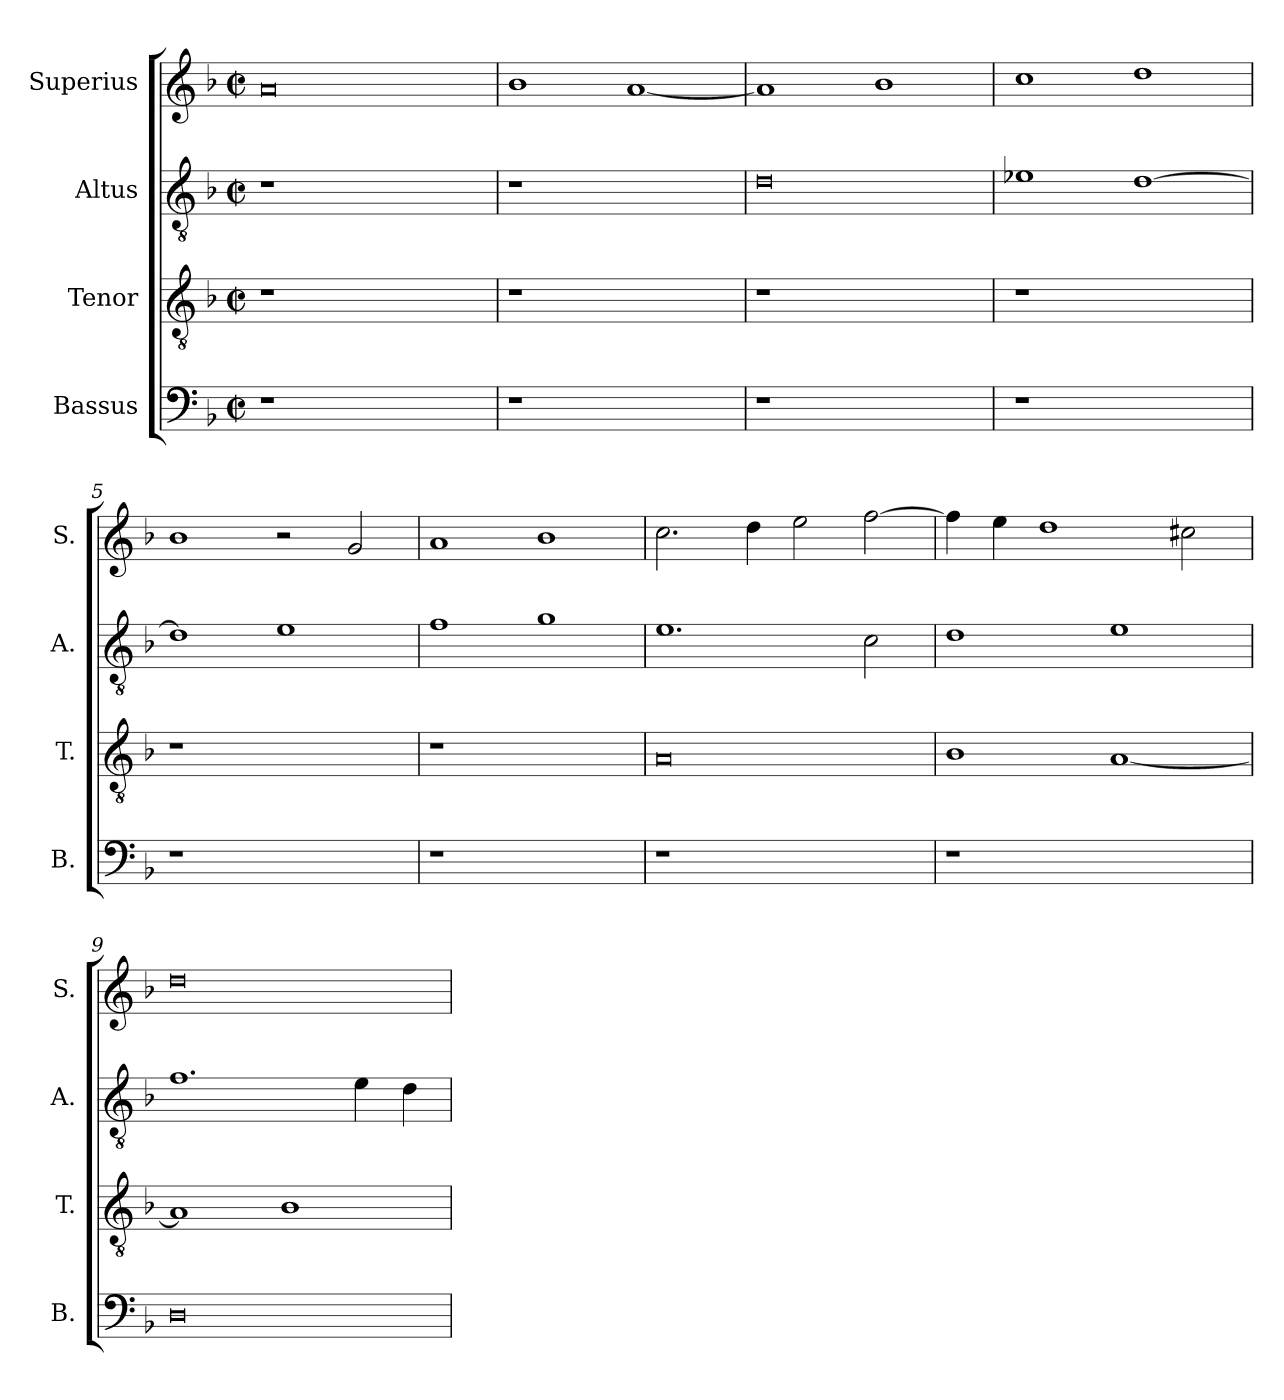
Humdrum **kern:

**kern	**kern	**kern	**kern
*part4	*part3	*part2	*part1
*staff4	*staff3	*staff2	*staff1
*I"Bassus	*I"Tenor	*I"Altus	*I"Superius
*I'B.	*I'T.	*I'A.	*I'S.
!!LO:PB:g=z
*clefF4	*clefGv2	*clefGv2	*clefG2
*	*ITrd7c12	*ITrd7c12	*
*k[b-]	*k[b-]	*k[b-]	*k[b-]
*F:	*F:	*F:	*F:
*M2/2	*M2/2	*M2/2	*M2/2
*met(c|)	*met(c|)	*met(c|)	*met(c|)
=1	=1	=1	=1
!LO:N:vis=1	!LO:N:vis=1	!LO:N:vis=1	!
1r	1r	1r	0ai
1ryy	1ryy	1ryy	.
=2	=2	=2	=2
!LO:N:vis=1	!LO:N:vis=1	!LO:N:vis=1	!
1r	1r	1r	1b-i
1ryy	1ryy	1ryy	[<1ai
=3	=3	=3	=3
!LO:N:vis=1	!LO:N:vis=1	!	!
1r	1r	0Di	1ai]
1ryy	1ryy	.	1b-i
=4	=4	=4	=4
!LO:N:vis=1	!LO:N:vis=1	!	!
1r	1r	1E-Xi	1cci
1ryy	1ryy	[>1Di	1ddi
=5	=5	=5	=5
!LO:N:vis=1	!LO:N:vis=1	!	!
1r	1r	1Di]	1b-i
1ryy	1ryy	1Ei	2r
.	.	.	2gi/
=6	=6	=6	=6
!LO:N:vis=1	!LO:N:vis=1	!	!
1r	1r	1Fi	1ai
1ryy	1ryy	1Gi	1b-i
!!LO:LB:g=z
=7	=7	=7	=7
!LO:N:vis=1	!	!	!
1r	0AAi	1.Ei	2.cci\
.	.	.	4ddi\
1ryy	.	.	2eei\
.	.	2Ci\	[>2ffi\
=8	=8	=8	=8
!LO:N:vis=1	!	!	!
1r	1BB-i	1Di	4ffi\]
.	.	.	4eei\
.	.	.	1ddi
1ryy	[<1AAi	1Ei	.
.	.	.	2cc#Xi\
=9	=9	=9	=9
0Di	1AAi]	1.Fi	0ddi
.	1BB-i	.	.
.	.	4Ei\	.
.	.	4Di\	.
=	=	=	=
*-	*-	*-	*-
